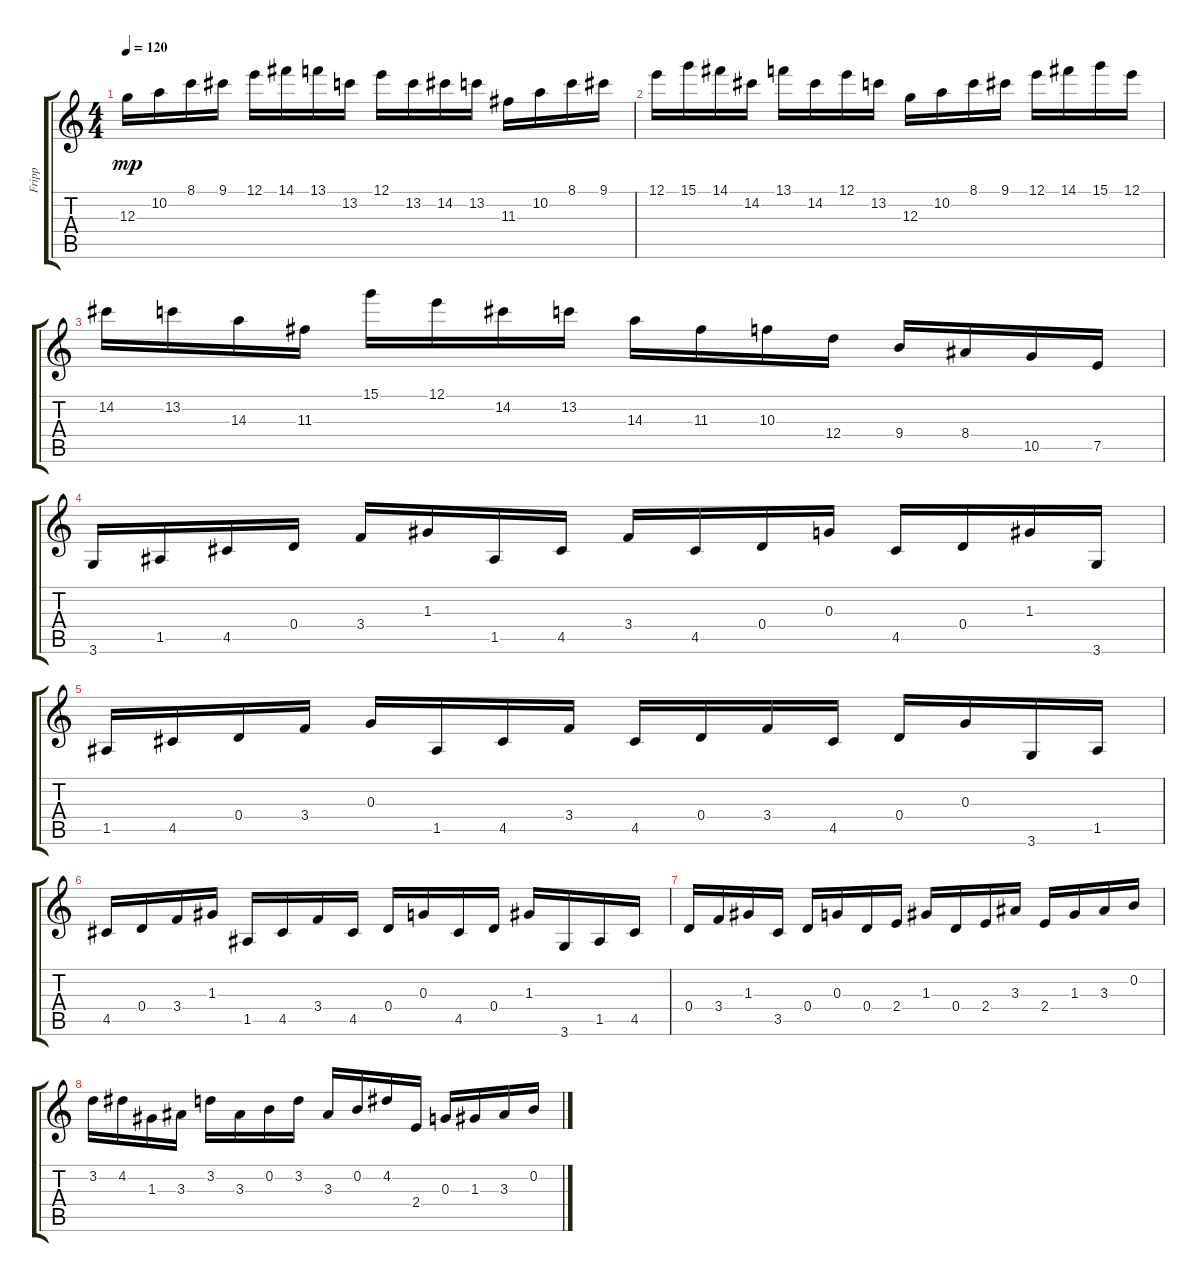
\track ("Fripp" "Fripp") {instrument acousticguitarnylon}
\staff {score tabs}
\tuning (E4 B3 G3 D3 A2 E2) {hide}
\ts (4 4)
\tempo 120
\clef g2
\ks c
12.3.16{dy mp} 10.2.16 8.1.16 9.1.16 12.1.16 14.1.16 13.1.16 13.2.16 12.1.16 13.2.16 14.2.16 13.2.16 11.3.16 10.2.16 8.1.16 9.1.16 |
12.1.16 15.1.16 14.1.16 14.2.16 13.1.16 14.2.16 12.1.16 13.2.16 12.3.16 10.2.16 8.1.16 9.1.16 12.1.16 14.1.16 15.1.16 12.1.16 |
14.2.16 13.2.16 14.3.16 11.3.16 15.1.16 12.1.16 14.2.16 13.2.16 14.3.16 11.3.16 10.3.16 12.4.16 9.4.16 8.4.16 10.5.16 7.5.16 |
3.6.16 1.5.16 4.5.16 0.4.16 3.4.16 1.3.16 1.5.16 4.5.16 3.4.16 4.5.16 0.4.16 0.3.16 4.5.16 0.4.16 1.3.16 3.6.16 |
1.5.16 4.5.16 0.4.16 3.4.16 0.3.16 1.5.16 4.5.16 3.4.16 4.5.16 0.4.16 3.4.16 4.5.16 0.4.16 0.3.16 3.6.16 1.5.16 |
4.5.16 0.4.16 3.4.16 1.3.16 1.5.16 4.5.16 3.4.16 4.5.16 0.4.16 0.3.16 4.5.16 0.4.16 1.3.16 3.6.16 1.5.16 4.5.16 |
0.4.16 3.4.16 1.3.16 3.5.16 0.4.16 0.3.16 0.4.16 2.4.16 1.3.16 0.4.16 2.4.16 3.3.16 2.4.16 1.3.16 3.3.16 0.2.16 |
3.2.16 4.2.16 1.3.16 3.3.16 3.2.16 3.3.16 0.2.16 3.2.16 3.3.16 0.2.16 4.2.16 2.4.16 0.3.16 1.3.16 3.3.16 0.2.16
